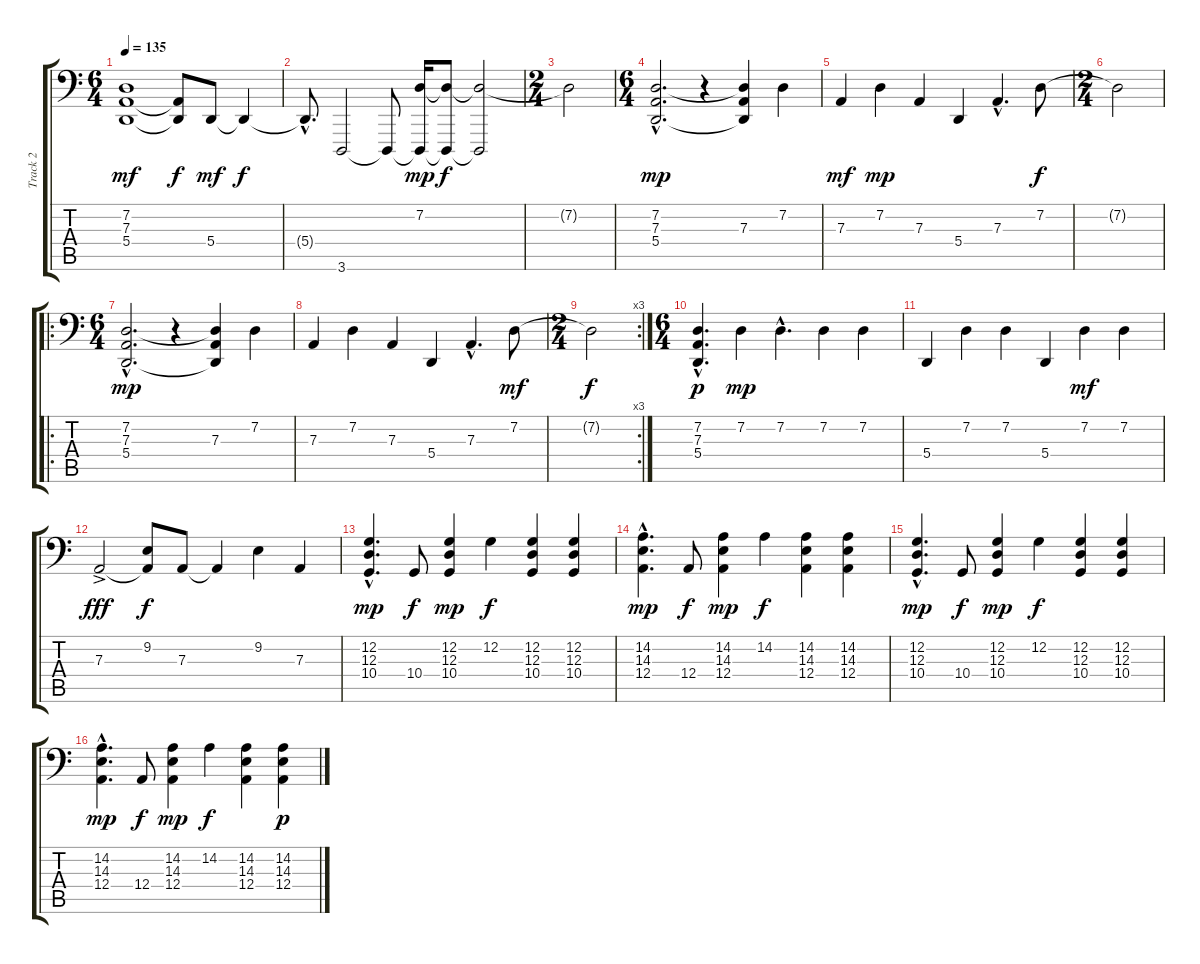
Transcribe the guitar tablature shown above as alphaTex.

\track ("Track 2" "Track 2") {instrument brightacousticpiano}
\staff {score tabs}
\tuning (C3 G2 D2 A1 E1 B0) {hide}
\ts (6 4)
\tempo 135
\clef f4
\ks c
(7.2 7.3 5.4).1{dy mf instrument brightacousticpiano} (7.3{t} 5.4{t}).8{dy f} 5.4.8{dy mf} 5.4{t}.4{dy f} |
5.4{hac t}.8{d} 3.6.2 3.6{t}.8 (7.2 3.6{t}).16{dy mp} (7.2{t} 3.6{t}).8{dy f} (7.2{t} 3.6{t}).2 |
\ts (2 4)
7.2{t}.2 |
\ts (6 4)
(7.2{hac} 7.3{hac} 5.4{hac}).2{d dy mp} r.4 (7.2{t} 7.3 5.4{t}).4 7.2.4 |
7.3.4{dy mf} 7.2.4{dy mp} 7.3.4 5.4.4 7.3{hac}.4{d} 7.2.8{dy f} |
\ts (2 4)
7.2{t}.2 |
\ro
\ts (6 4)
(7.2{hac} 7.3{hac} 5.4{hac}).2{d dy mp} r.4 (7.2{t} 7.3 5.4{t}).4 7.2.4 |
7.3.4 7.2.4 7.3.4 5.4.4 7.3{hac}.4{d} 7.2.8{dy mf} |
\rc 3
\ts (2 4)
7.2{t}.2{dy f} |
\ts (6 4)
(7.2{hac} 7.3{hac} 5.4{hac}).4{d dy p} 7.2.4{dy mp} 7.2{hac}.4{d} 7.2.4 7.2.4 |
5.4.4 7.2.4 7.2.4 5.4.4 7.2.4{dy mf} 7.2.4 |
7.3{ac}.2{dy fff} (9.2 7.3{t}).8{dy f} 7.3.8 7.3{t}.4 9.2.4 7.3.4 |
(12.2 12.3{hac} 10.4{hac}).4{d dy mp} 10.4.8{dy f} (12.2 12.3 10.4).4{dy mp} 12.2.4{dy f} (12.2 12.3 10.4).4 (12.2 12.3 10.4).4 |
(14.2 14.3{hac} 12.4{hac}).4{d dy mp} 12.4.8{dy f} (14.2 14.3 12.4).4{dy mp} 14.2.4{dy f} (14.2 14.3 12.4).4 (14.2 14.3 12.4).4 |
(12.2 12.3{hac} 10.4{hac}).4{d dy mp} 10.4.8{dy f} (12.2 12.3 10.4).4{dy mp} 12.2.4{dy f} (12.2 12.3 10.4).4 (12.2 12.3 10.4).4 |
(14.2 14.3{hac} 12.4{hac}).4{d dy mp} 12.4.8{dy f} (14.2 14.3 12.4).4{dy mp} 14.2.4{dy f} (14.2 14.3 12.4).4 (14.2 14.3 12.4).4{dy p}
